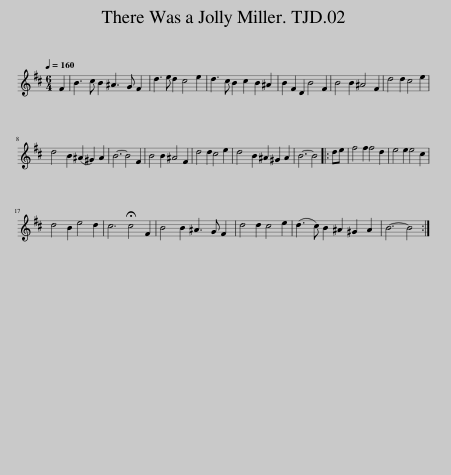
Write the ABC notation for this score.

X:1
L:1/8
Q:1/4=160
M:6/4
I:linebreak $
K:Bmin
V:1 treble
V:1
 F2 | B3 c B2 ^A3 G F2 | d3 e d2 c4 e2 | d3 c B2 c2 B2 ^A2 | B2 F2 D2 B4 F2 | %5
 B4 B2 ^A4 F2 | d4 d2 c4 e2 |$ d4 B2 (^A2 ^G2) A2 | B6- B4 F2 | B4 B2 ^A4 F2 | %10
 d4 d2 c4 e2 | d4 B2 ^A2 ^G2 A2 | B6- B4 |: de | f4 f2 f4 d2 | %15
 e4 e2 e4 c2 |$ d4 B2 e4 d2 | c6 !fermata!c4 F2 | B4 B2 ^A3 G F2 | d4 d2 c4 e2 | %20
 (d3 c) B2 ^A2 ^G2 A2 | B6- B4 :| %22
